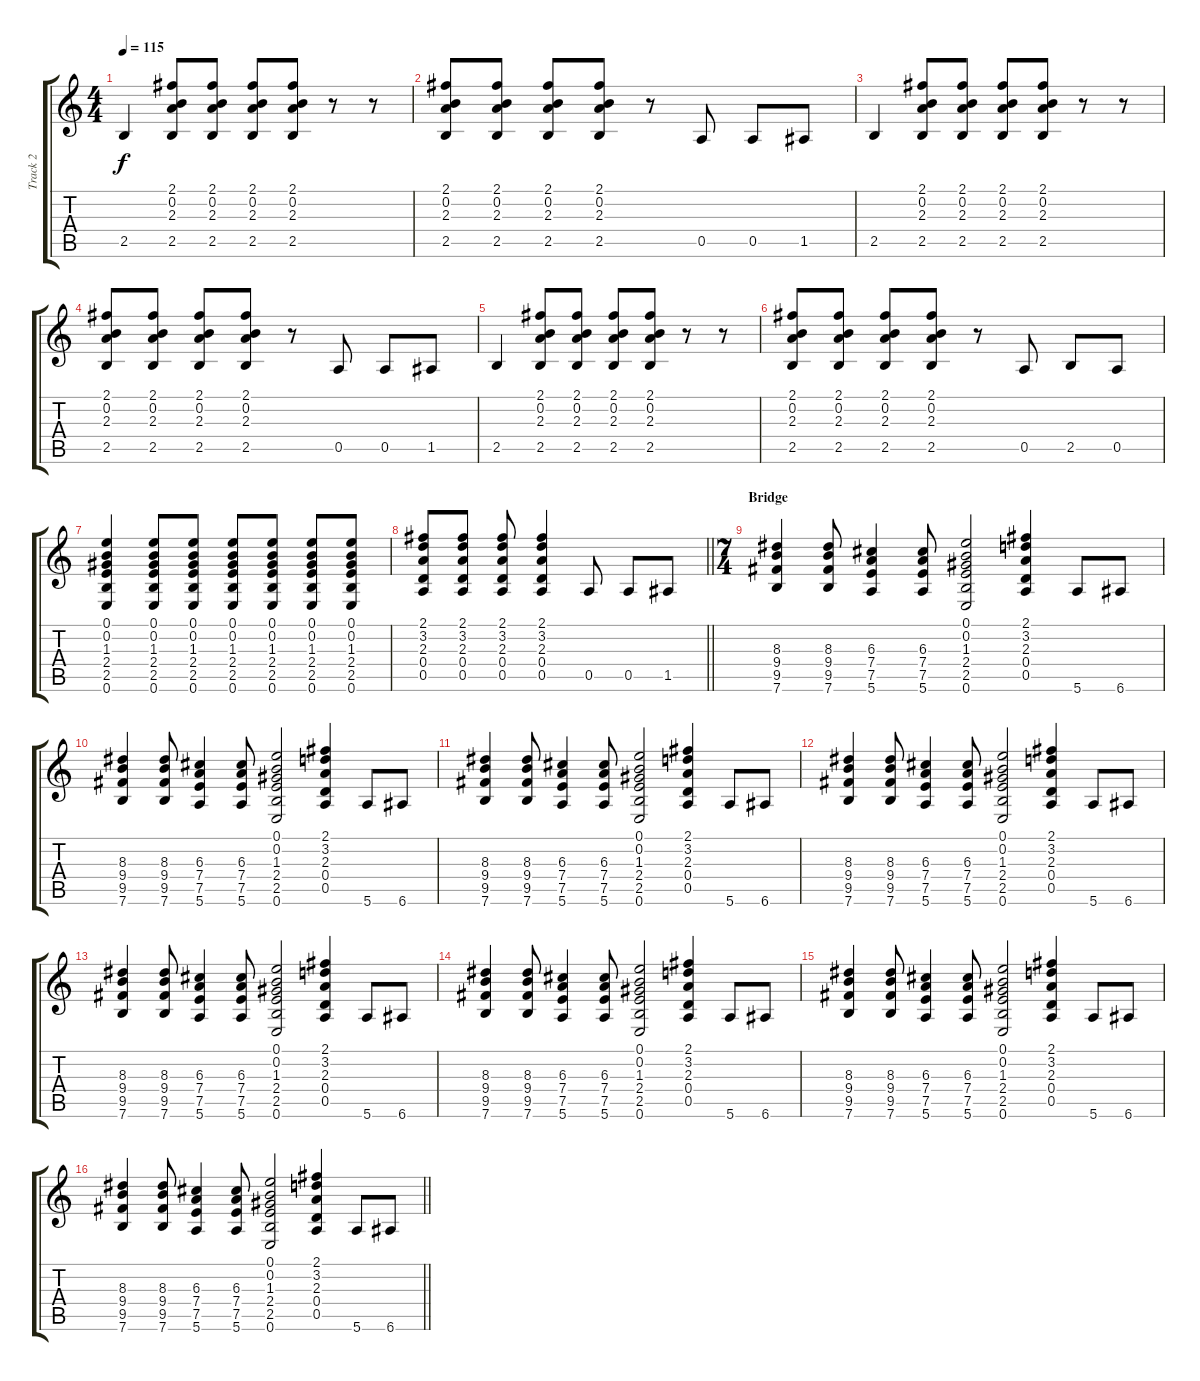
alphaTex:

\track ("Track 2" "Track 2") {instrument electricguitarclean}
\staff {score tabs}
\tuning (E4 B3 G3 D3 A2 E2) {hide}
\ts (4 4)
\tempo 115
\clef g2
\ks c
2.5.4{dy f} (2.1 0.2 2.3 2.5).8 (2.1 0.2 2.3 2.5).8 (2.1 0.2 2.3 2.5).8 (2.1 0.2 2.3 2.5).8 r.8 r.8 |
(2.1 0.2 2.3 2.5).8 (2.1 0.2 2.3 2.5).8 (2.1 0.2 2.3 2.5).8 (2.1 0.2 2.3 2.5).8 r.8 0.5.8 0.5.8 1.5.8 |
2.5.4 (2.1 0.2 2.3 2.5).8 (2.1 0.2 2.3 2.5).8 (2.1 0.2 2.3 2.5).8 (2.1 0.2 2.3 2.5).8 r.8 r.8 |
(2.1 0.2 2.3 2.5).8 (2.1 0.2 2.3 2.5).8 (2.1 0.2 2.3 2.5).8 (2.1 0.2 2.3 2.5).8 r.8 0.5.8 0.5.8 1.5.8 |
2.5.4 (2.1 0.2 2.3 2.5).8 (2.1 0.2 2.3 2.5).8 (2.1 0.2 2.3 2.5).8 (2.1 0.2 2.3 2.5).8 r.8 r.8 |
(2.1 0.2 2.3 2.5).8 (2.1 0.2 2.3 2.5).8 (2.1 0.2 2.3 2.5).8 (2.1 0.2 2.3 2.5).8 r.8 0.5.8 2.5.8 0.5.8 |
(0.1 0.2 1.3 2.4 2.5 0.6).4 (0.1 0.2 1.3 2.4 2.5 0.6).8 (0.1 0.2 1.3 2.4 2.5 0.6).8 (0.1 0.2 1.3 2.4 2.5 0.6).8 (0.1 0.2 1.3 2.4 2.5 0.6).8 (0.1 0.2 1.3 2.4 2.5 0.6).8 (0.1 0.2 1.3 2.4 2.5 0.6).8 |
\barLineRight lightlight
(2.1 3.2 2.3 0.4 0.5).8 (2.1 3.2 2.3 0.4 0.5).8 (2.1 3.2 2.3 0.4 0.5).8 (2.1 3.2 2.3 0.4 0.5).4 0.5.8 0.5.8 1.5.8 |
\ts (7 4)
\section ("" "Bridge")
(8.3 9.4 9.5 7.6).4 (8.3 9.4 9.5 7.6).8 (6.3 7.4 7.5 5.6).4 (6.3 7.4 7.5 5.6).8 (0.1 0.2 1.3 2.4 2.5 0.6).2 (2.1 3.2 2.3 0.4 0.5).4 5.6.8 6.6.8 |
(8.3 9.4 9.5 7.6).4 (8.3 9.4 9.5 7.6).8 (6.3 7.4 7.5 5.6).4 (6.3 7.4 7.5 5.6).8 (0.1 0.2 1.3 2.4 2.5 0.6).2 (2.1 3.2 2.3 0.4 0.5).4 5.6.8 6.6.8 |
(8.3 9.4 9.5 7.6).4 (8.3 9.4 9.5 7.6).8 (6.3 7.4 7.5 5.6).4 (6.3 7.4 7.5 5.6).8 (0.1 0.2 1.3 2.4 2.5 0.6).2 (2.1 3.2 2.3 0.4 0.5).4 5.6.8 6.6.8 |
(8.3 9.4 9.5 7.6).4 (8.3 9.4 9.5 7.6).8 (6.3 7.4 7.5 5.6).4 (6.3 7.4 7.5 5.6).8 (0.1 0.2 1.3 2.4 2.5 0.6).2 (2.1 3.2 2.3 0.4 0.5).4 5.6.8 6.6.8 |
(8.3 9.4 9.5 7.6).4 (8.3 9.4 9.5 7.6).8 (6.3 7.4 7.5 5.6).4 (6.3 7.4 7.5 5.6).8 (0.1 0.2 1.3 2.4 2.5 0.6).2 (2.1 3.2 2.3 0.4 0.5).4 5.6.8 6.6.8 |
(8.3 9.4 9.5 7.6).4 (8.3 9.4 9.5 7.6).8 (6.3 7.4 7.5 5.6).4 (6.3 7.4 7.5 5.6).8 (0.1 0.2 1.3 2.4 2.5 0.6).2 (2.1 3.2 2.3 0.4 0.5).4 5.6.8 6.6.8 |
(8.3 9.4 9.5 7.6).4 (8.3 9.4 9.5 7.6).8 (6.3 7.4 7.5 5.6).4 (6.3 7.4 7.5 5.6).8 (0.1 0.2 1.3 2.4 2.5 0.6).2 (2.1 3.2 2.3 0.4 0.5).4 5.6.8 6.6.8 |
\barLineRight lightlight
(8.3 9.4 9.5 7.6).4 (8.3 9.4 9.5 7.6).8 (6.3 7.4 7.5 5.6).4 (6.3 7.4 7.5 5.6).8 (0.1 0.2 1.3 2.4 2.5 0.6).2 (2.1 3.2 2.3 0.4 0.5).4 5.6.8 6.6.8
